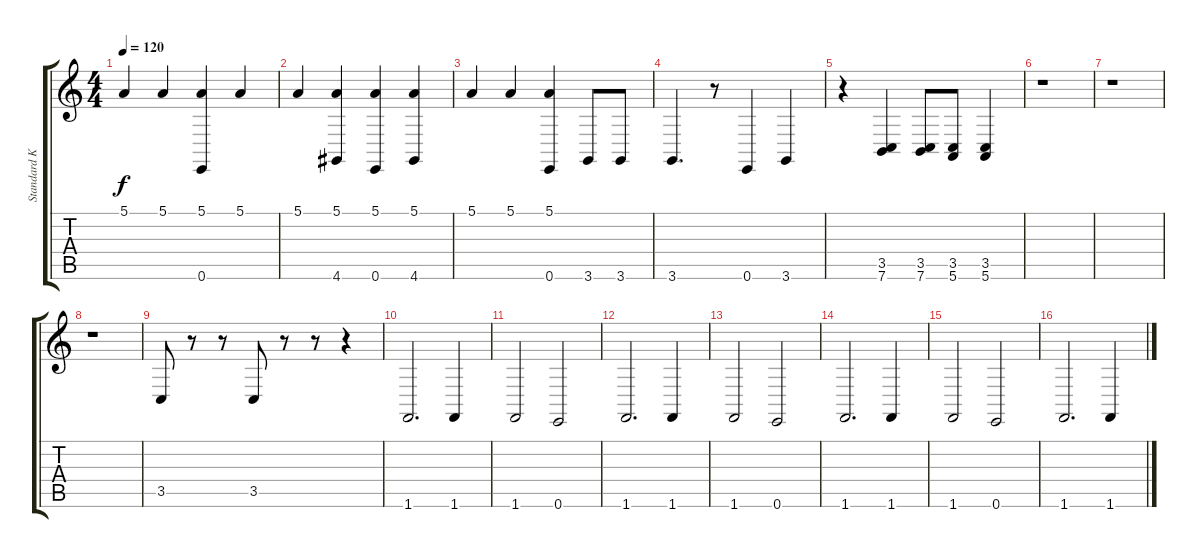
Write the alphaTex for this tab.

\track ("Standard Kit" "Standard K") {instrument acousticgrandpiano}
\staff {score tabs}
\tuning (E4 B3 G3 D3 A2 E2) {hide}
\ts (4 4)
\tempo 120
\clef g2
\ks c
5.1.4{dy f} 5.1.4 (5.1 0.6).4 5.1.4 |
5.1.4 (5.1 4.6).4 (5.1 0.6).4 (5.1 4.6).4 |
5.1.4 5.1.4 (5.1 0.6).4 3.6.8 3.6.8 |
3.6.4{d} r.8 0.6.4 3.6.4 |
r.4 (3.5 7.6).4 (3.5 7.6).8 (3.5 5.6).8 (3.5 5.6).4 |
r.1 |
r.1 |
r.1 |
3.5.8 r.8 r.8 3.5.8 r.8 r.8 r.4 |
1.6.2{d} 1.6.4 |
1.6.2 0.6.2 |
1.6.2{d} 1.6.4 |
1.6.2 0.6.2 |
1.6.2{d} 1.6.4 |
1.6.2 0.6.2 |
1.6.2{d} 1.6.4
